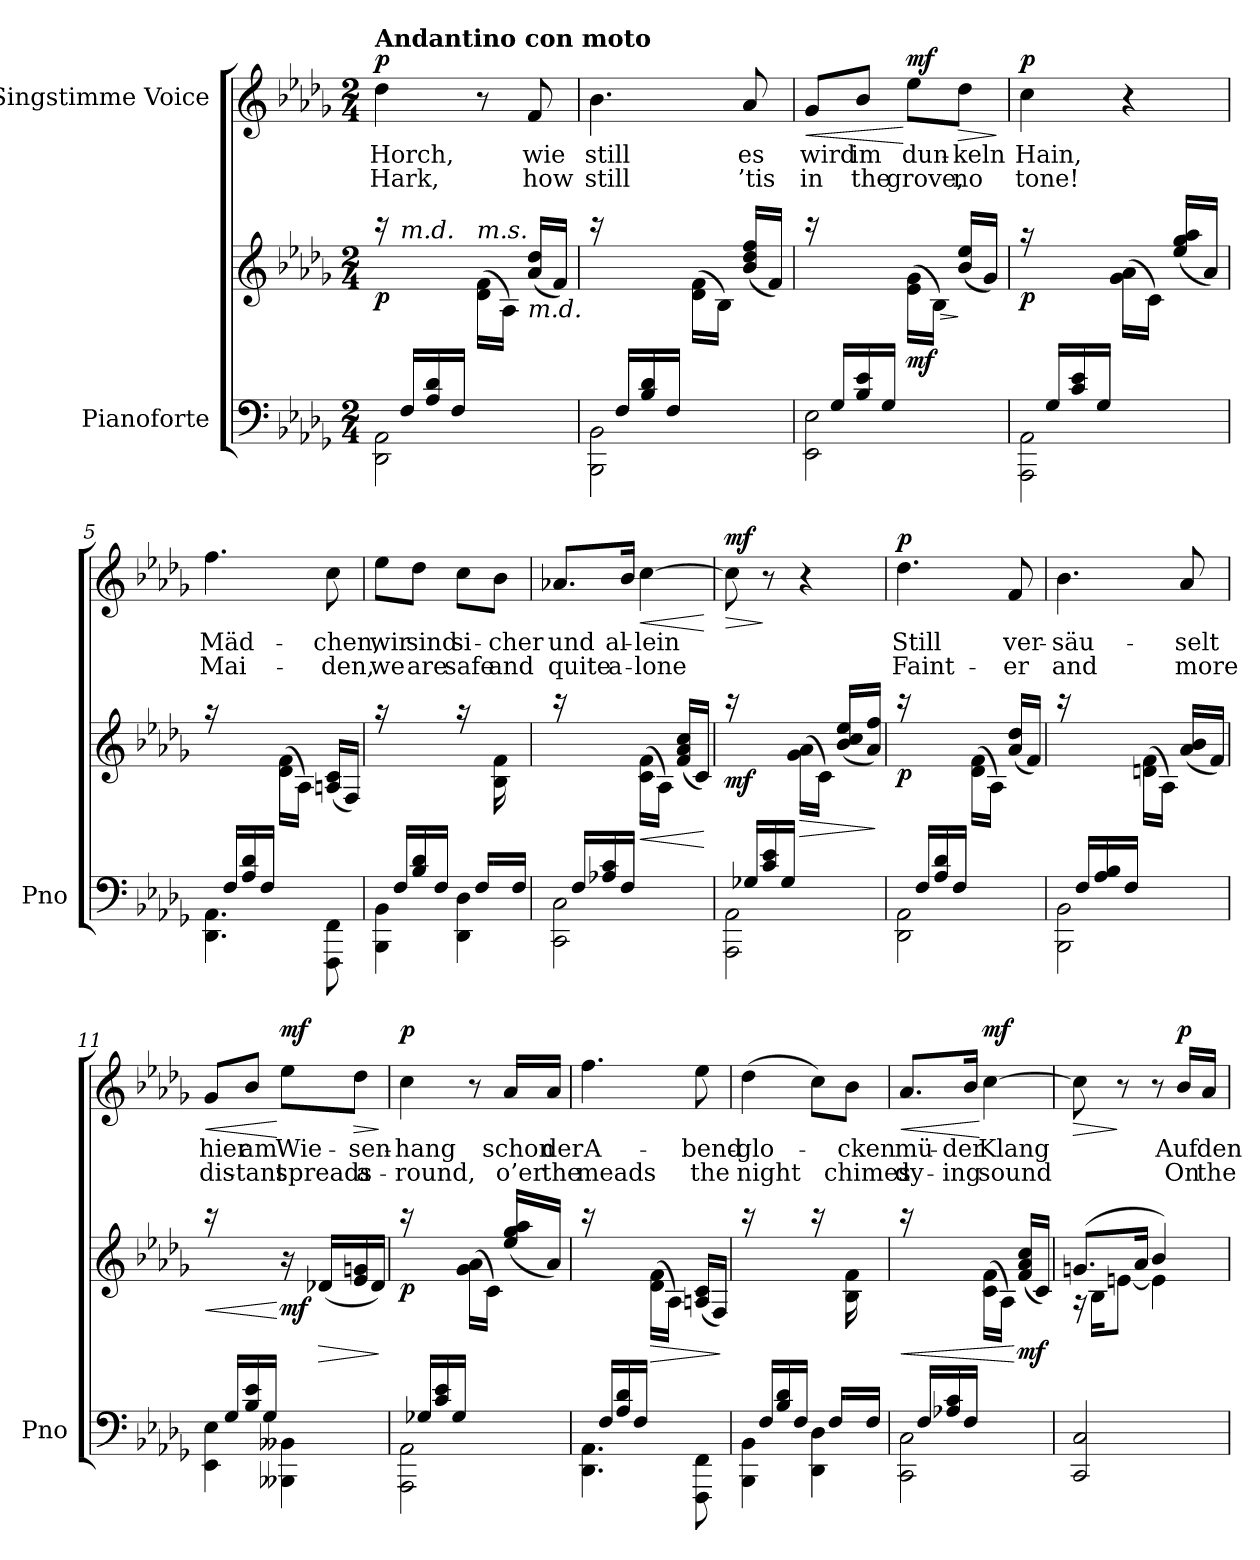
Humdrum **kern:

**kern	**kern	**dynam	**kern	**text	**text	**dynam
*part2	*part2	*part2	*part1	*part1	*part1	*part1
*staff3	*staff2	*staff2/3	*staff1	*staff1	*staff1	*staff1
*I"Pianoforte	*	*	*I"Singstimme Voice	*	*	*
*I'Pno	*	*	*	*	*	*
*clefF4	*clefG2	*	*clefG2	*	*	*
*k[b-e-a-d-g-]	*k[b-e-a-d-g-]	*	*k[b-e-a-d-g-]	*	*	*
*M2/4	*M2/4	*	*M2/4	*	*	*
=1	=1	=1	=1	=1	=1	=1
*^	*	*	*	*	*	*
!	!	!	!	!LO:TX:a:B:t=Andantino con moto	!	!	!
!	!	!	!LO:DY:b	!	!LO:LY:b	!LO:LY:b	!LO:DY:a
16ryy	2DD-\ 2AA-\	16rccc	p	4dd-\	Horch,	Hark,	p
!	!	!LO:TX:a:i:t=m.d.	!	!	!	!	!
16F/LL	.	8.ryy	.	.	.	.	.
16A-/ 16d-/	.	.	.	.	.	.	.
16F/JJ	.	.	.	.	.	.	.
!	!	!LO:TX:a:i:t=m.s.	!	!	!	!	!
4ryy	.	(>16d-\ 16f\LL	.	8r	.	.	.
.	.	16A-\JJ)	.	.	.	.	.
!	!	!LO:TX:b:i:t=m.d.	!	!	!	!	!
!	!	!	!	!	!LO:LY:b	!LO:LY:b	!
.	.	(<16a-/ 16dd-/LL	.	8f/	wie	how	.
.	.	16f/JJ)	.	.	.	.	.
=2	=2	=2	=2	=2	=2	=2	=2
!	!	!	!	!	!LO:LY:b	!LO:LY:b	!
16ryy	2BBB-\ 2BB-\	16rccc	.	4.b-\	still	still	.
16F/LL	.	8.ryy	.	.	.	.	.
16B-/ 16d-/	.	.	.	.	.	.	.
16F/JJ	.	.	.	.	.	.	.
4ryy	.	(>16d-\ 16f\LL	.	.	.	.	.
.	.	16B-\JJ)	.	.	.	.	.
!	!	!	!	!	!LO:LY:b	!LO:LY:b	!
.	.	(<16b-/ 16dd-/ 16ff/LL	.	8a-/	es	’tis	.
.	.	16f/JJ)	.	.	.	.	.
=3	=3	=3	=3	=3	=3	=3	=3
!	!	!	!	!	!LO:LY:b	!LO:LY:b	!LO:HP:b
16ryy	2EE-\ 2E-\	16rccc	.	8g-/L	wird	in	<
16G-/LL	.	8.ryy	.	.	.	.	.
!	!	!	!	!	!LO:LY:b	!LO:LY:b	!
16B-/ 16e-/	.	.	.	8b-/J	im	the	.
16G-/JJ	.	.	.	.	.	.	.
!	!	!	!LO:HP:b	!	!LO:LY:b	!LO:LY:b	!
!	!	!	!LO:DY:n=1:b	!	!	!	!LO:DY:n=1:b
4ryy	.	(>16e-\ 16g-\LL	> mf	8ee-\L	dun-	grove,	[ mf
.	.	16B-\JJ)	.	.	.	.	.
!	!	!	!	!	!LO:LY:b	!LO:LY:b	!LO:HP:b
.	.	(<16b-/ 16ee-/LL	]	8dd-\J	-keln	no	>
.	.	16g-/JJ)	.	.	.	.	.
*v	*v	*	*	*	*	*	*
.	.	.	.	.	.	]
!!LO:LB:g=z
=4	=4	=4	=4	=4	=4	=4
*^	*	*	*	*	*	*
!	!	!	!LO:DY:b	!	!LO:LY:b	!LO:LY:b	!LO:DY:b
16ryy	2AAA-\ 2AA-\	16raa	p	4cc\	Hain,	tone!	p
16G-/LL	.	8.ryy	.	.	.	.	.
16c/ 16e-/	.	.	.	.	.	.	.
16G-/JJ	.	.	.	.	.	.	.
4ryy	.	(>16g-\ 16a-\LL	.	4r	.	.	.
.	.	16c\JJ)	.	.	.	.	.
.	.	(<16ee-/ 16gg-/ 16aa-/LL	.	.	.	.	.
.	.	16a-/JJ)	.	.	.	.	.
=5	=5	=5	=5	=5	=5	=5	=5
!	!	!	!	!	!LO:LY:b	!LO:LY:b	!
16ryy	4.DD-\ 4.AA-\	16raa	.	4.ff\	Mäd-	Mai-	.
16F/LL	.	8.ryy	.	.	.	.	.
16A-/ 16d-/	.	.	.	.	.	.	.
16F/JJ	.	.	.	.	.	.	.
4ryy	.	(>16d-\ 16f\LL	.	.	.	.	.
.	.	16A-\JJ)	.	.	.	.	.
!	!	!	!	!	!LO:LY:b	!LO:LY:b	!
.	8FFF\ 8FF\	(<16An/ 16c/LL	.	8cc\	-chen,	-den,	.
.	.	16F/JJ)	.	.	.	.	.
=6	=6	=6	=6	=6	=6	=6	=6
!	!	!	!	!	!LO:LY:b	!LO:LY:b	!
16ryy	4BBB-\ 4BB-\	16raa	.	8ee-\L	wir	we	.
16F/LL	.	8.ryy	.	.	.	.	.
!	!	!	!	!	!LO:LY:b	!LO:LY:b	!
16B-/ 16d-/	.	.	.	8dd-\J	sind	are	.
16F/JJ	.	.	.	.	.	.	.
!	!	!	!	!	!LO:LY:b	!LO:LY:b	!
16ryy	4DD-\ 4D-\	16raa	.	8cc\L	si-	safe	.
16F/LL	.	16ryy	.	.	.	.	.
!	!	!	!	!	!LO:LY:b	!LO:LY:b	!
16ryy	.	16B-\ 16f\	.	8b-\J	-cher	and	.
16F/JJ	.	16ryy	.	.	.	.	.
=7	=7	=7	=7	=7	=7	=7	=7
!	!	!	!	!	!LO:LY:b	!LO:LY:b	!
16ryy	2CC\ 2C\	16rccc	.	8.a-X/L	und	quite	.
16F/LL	.	8.ryy	.	.	.	.	.
16A-X/ 16c/	.	.	.	.	.	.	.
!	!	!	!	!	!LO:LY:b	!LO:LY:b	!
16F/JJ	.	.	.	16b-/Jk	al-	a-	.
!	!	!	!LO:HP:b	!	!LO:LY:b	!LO:LY:b	!LO:HP:b
4ryy	.	(>16c\ 16f\LL	<	[4cc\	-lein	-lone	<
.	.	16A-\JJ)	.	.	.	.	.
.	.	(<16f/ 16a-/ 16cc/LL	.	.	.	.	.
.	.	16c/JJ)	.	.	.	.	.
*v	*v	*	*	*	*	*	*
.	.	[	.	.	.	[
!!LO:LB:g=z
=8	=8	=8	=8	=8	=8	=8
*^	*	*	*	*	*	*
!	!	!	!LO:DY:b	!	!	!	!LO:HP:b
!	!	!	!	!	!	!	!LO:DY:n=1:b
16ryy	2AAA-\ 2AA-\	16rccc	mf	8cc\]	.	.	> mf
16G-X/LL	.	8.ryy	.	.	.	.	.
16c/ 16e-/	.	.	.	8r	.	.	]
16G-/JJ	.	.	.	.	.	.	.
!	!	!	!LO:HP:b	!	!	!	!
4ryy	.	(>16g-\ 16a-\LL	>	4r	.	.	.
.	.	16c\JJ)	.	.	.	.	.
.	.	(<16b-/ 16cc/ 16ee-/LL	.	.	.	.	.
.	.	16a-/ 16ff/JJ)	.	.	.	.	.
*v	*v	*	*	*	*	*	*
.	.	]	.	.	.	.
=9	=9	=9	=9	=9	=9	=9
*^	*	*	*	*	*	*
!	!	!	!LO:DY:b	!	!LO:LY:b	!LO:LY:b	!LO:DY:a
16ryy	2DD-\ 2AA-\	16rccc	p	4.dd-\	Still	Faint-	p
16F/LL	.	8.ryy	.	.	.	.	.
16A-/ 16d-/	.	.	.	.	.	.	.
16F/JJ	.	.	.	.	.	.	.
4ryy	.	(>16d-\ 16f\LL	.	.	.	.	.
.	.	16A-\JJ)	.	.	.	.	.
!	!	!	!	!	!LO:LY:b	!LO:LY:b	!
.	.	(<16a-/ 16dd-/LL	.	8f/	ver-	-er	.
.	.	16f/JJ)	.	.	.	.	.
=10	=10	=10	=10	=10	=10	=10	=10
!	!	!	!	!	!LO:LY:b	!LO:LY:b	!
16ryy	2BBB-\ 2BB-\	16rccc	.	4.b-\	-säu-	and	.
16F/LL	.	8.ryy	.	.	.	.	.
16A-/ 16B-/	.	.	.	.	.	.	.
16F/JJ	.	.	.	.	.	.	.
4ryy	.	(>16dn\ 16f\LL	.	.	.	.	.
.	.	16A-\JJ)	.	.	.	.	.
!	!	!	!	!	!LO:LY:b	!LO:LY:b	!
.	.	(<16a-/ 16b-/LL	.	8a-/	-selt	more	.
.	.	16f/JJ)	.	.	.	.	.
=11	=11	=11	=11	=11	=11	=11	=11
!	!	!	!LO:HP:b	!	!LO:LY:b	!LO:LY:b	!LO:HP:b
16ryy	4EE-\ 4E-\	16rccc	<	8g-/L	hier	dis-	<
16G-/LL	.	8.ryy	.	.	.	.	.
!	!	!	!	!	!LO:LY:b	!LO:LY:b	!
16B-/ 16e-/	.	.	.	8b-/J	am	-tant	.
16G-/JJ	.	.	.	.	.	.	.
!	!	!	!LO:DY:n=1:b	!	!LO:LY:b	!LO:LY:b	!LO:DY:n=1:b
4ryy	4BBB--X\ 4BB--X\	16r	[ mf	8ee-\L	Wie-	spreads	[ mf
!	!	!	!LO:HP:b	!	!	!	!
.	.	(<16d-X/LL	>	.	.	.	.
!	!	!	!	!	!LO:LY:b	!LO:LY:b	!LO:HP:b
.	.	16e-/ 16gn/	.	8dd-\J	-sen-	a-	>
.	.	16d-/JJ)	.	.	.	.	.
*v	*v	*	*	*	*	*	*
.	.	]	.	.	.	]
!!LO:LB:g=z
=12	=12	=12	=12	=12	=12	=12
*^	*	*	*	*	*	*
!	!	!	!LO:DY:b	!	!LO:LY:b	!LO:LY:b	!LO:DY:b
16ryy	2AAA-\ 2AA-\	16rccc	p	4cc\	-hang	-round,	p
16G-X/LL	.	8.ryy	.	.	.	.	.
16c/ 16e-/	.	.	.	.	.	.	.
16G-/JJ	.	.	.	.	.	.	.
4ryy	.	(>16g-\ 16a-\LL	.	8r	.	.	.
.	.	16c\JJ)	.	.	.	.	.
!	!	!	!	!	!LO:LY:b	!LO:LY:b	!
.	.	(<16ee-/ 16gg-/ 16aa-/LL	.	16a-/LL	schon	o’er	.
!	!	!	!	!	!LO:LY:b	!LO:LY:b	!
.	.	16a-/JJ)	.	16a-/JJ	der	the	.
=13	=13	=13	=13	=13	=13	=13	=13
!	!	!	!	!	!LO:LY:b	!LO:LY:b	!
16ryy	4.DD-\ 4.AA-\	16rccc	.	4.ff\	A-	meads	.
16F/LL	.	8.ryy	.	.	.	.	.
16A-/ 16d-/	.	.	.	.	.	.	.
16F/JJ	.	.	.	.	.	.	.
!	!	!	!LO:HP:b	!	!	!	!
4ryy	.	(>16d-\ 16f\LL	>	.	.	.	.
.	.	16A-\JJ)	.	.	.	.	.
!	!	!	!	!	!LO:LY:b	!LO:LY:b	!
.	8FFF\ 8FF\	(<16An/ 16c/LL	.	8ee-\	-bend-	the	.
.	.	16F/JJ)	.	.	.	.	.
*v	*v	*	*	*	*	*	*
.	.	]	.	.	.	.
=14	=14	=14	=14	=14	=14	=14
*^	*	*	*	*	*	*
!	!	!	!	!	!LO:LY:b	!LO:LY:b	!
16ryy	4BBB-\ 4BB-\	16rccc	.	(>4dd-\	-glo-	night	.
16F/LL	.	8.ryy	.	.	.	.	.
16B-/ 16d-/	.	.	.	.	.	.	.
16F/JJ	.	.	.	.	.	.	.
16ryy	4DD-\ 4D-\	16rccc	.	8cc\L)	.	.	.
16F/LL	.	16ryy	.	.	.	.	.
!	!	!	!	!	!LO:LY:b	!LO:LY:b	!
16ryy	.	16B-\ 16f\	.	8b-\J	-cken	chimes	.
16F/JJ	.	16ryy	.	.	.	.	.
=15	=15	=15	=15	=15	=15	=15	=15
!	!	!	!LO:HP:b	!	!LO:LY:b	!LO:LY:b	!LO:HP:b
16ryy	2CC\ 2C\	16rccc	<	8.a-/L	mü-	dy-	<
16F/LL	.	8.ryy	.	.	.	.	.
16A-X/ 16c/	.	.	.	.	.	.	.
!	!	!	!	!	!LO:LY:b	!LO:LY:b	!
16F/JJ	.	.	.	16b-/Jk	-der	-ing	.
!	!	!	!	!	!LO:LY:b	!LO:LY:b	!LO:DY:n=1:b
4ryy	.	(>16c\ 16f\LL	.	[4cc\	Klang	sound	[ mf
.	.	16A-\JJ)	.	.	.	.	.
!	!	!	!LO:DY:n=1:b	!	!	!	!
.	.	(<16f/ 16a-/ 16cc/LL	[ mf	.	.	.	.
.	.	16c/JJ)	.	.	.	.	.
*v	*v	*	*	*	*	*	*
!!LO:PB:g=z
=16	=16	=16	=16	=16	=16	=16
*	*^	*	*	*	*	*
!	!	!	!	!	!	!	!LO:HP:b
2CC/ 2C/	(>8.gn/L	16r	.	8cc\]	.	.	>
.	.	16B-\KL	.	.	.	.	.
.	.	[8en\J	.	8r	.	.	]
.	16a-/Jk	.	.	.	.	.	.
.	4b-/)	4e\]	.	8r	.	.	.
!	!	!	!	!	!LO:LY:b	!LO:LY:b	!LO:DY:a
.	.	.	.	16b-/LL	Auf	On	p
!	!	!	!	!	!LO:LY:b	!LO:LY:b	!
.	.	.	.	16a-/JJ	den	the	.
*	*v	*v	*	*	*	*	*
=	=	=	=	=	=	=
*-	*-	*-	*-	*-	*-	*-
